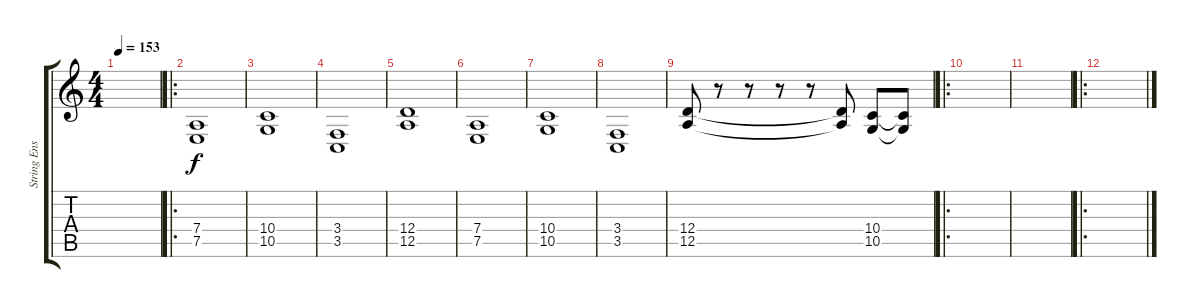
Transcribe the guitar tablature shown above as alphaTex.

\track ("String Ensemble" "String Ens") {instrument stringensemble1}
\staff {score tabs}
\tuning (E4 B3 G3 D3 A2 E2) {hide}
\ts (4 4)
\tempo 153
\clef g2
\ks c
|
\ro
(7.4 7.5).1 |
(10.4 10.5).1 |
(3.4 3.5).1 |
(12.4 12.5).1 |
(7.4 7.5).1 |
(10.4 10.5).1 |
(3.4 3.5).1 |
(12.4 12.5).8 r.8 r.8 r.8 r.8 (12.4{t} 12.5{t}).8 (10.4 10.5).8 (10.4{t} 10.5{t}).8 |
\ro
|
|
\ro
